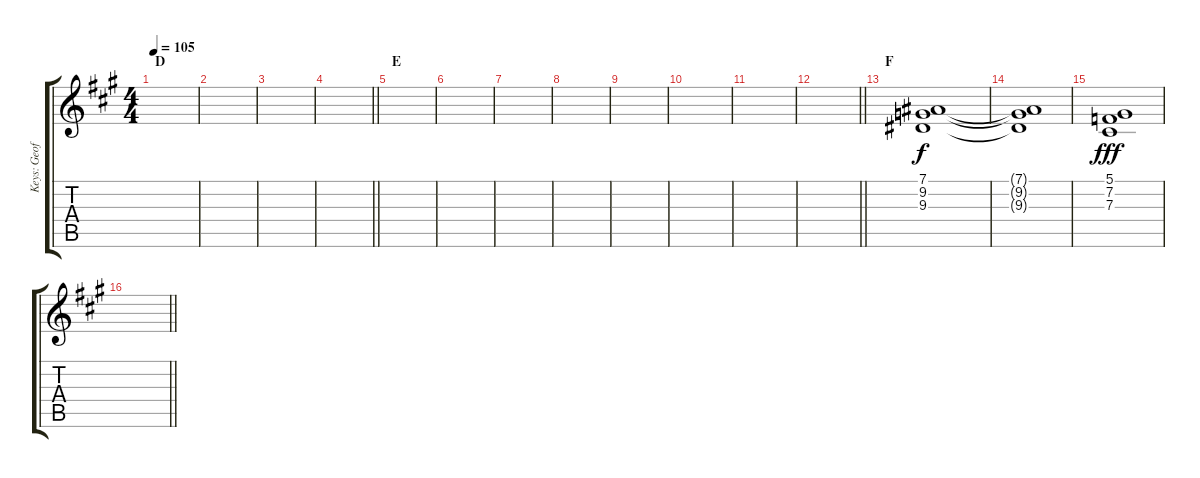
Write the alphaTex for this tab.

\track ("Keys: Geoff" "Keys: Geof") {instrument stringensemble1}
\staff {score tabs}
\tuning (Eb4 Bb3 Gb3 Db3 Ab2 Eb2) {hide}
\ts (4 4)
\section ("" "D")
\tempo 105
\clef g2
\ks a
|
|
|
\barLineRight lightlight
|
\section ("" "E")
|
|
|
|
|
|
|
\barLineRight lightlight
|
\section ("" "F")
(7.1 9.2 9.3).1 |
(7.1{t} 9.2{t} 9.3{t}).1{dy f} |
(5.1 7.2 7.3).1{dy fff} |
\barLineRight lightlight
